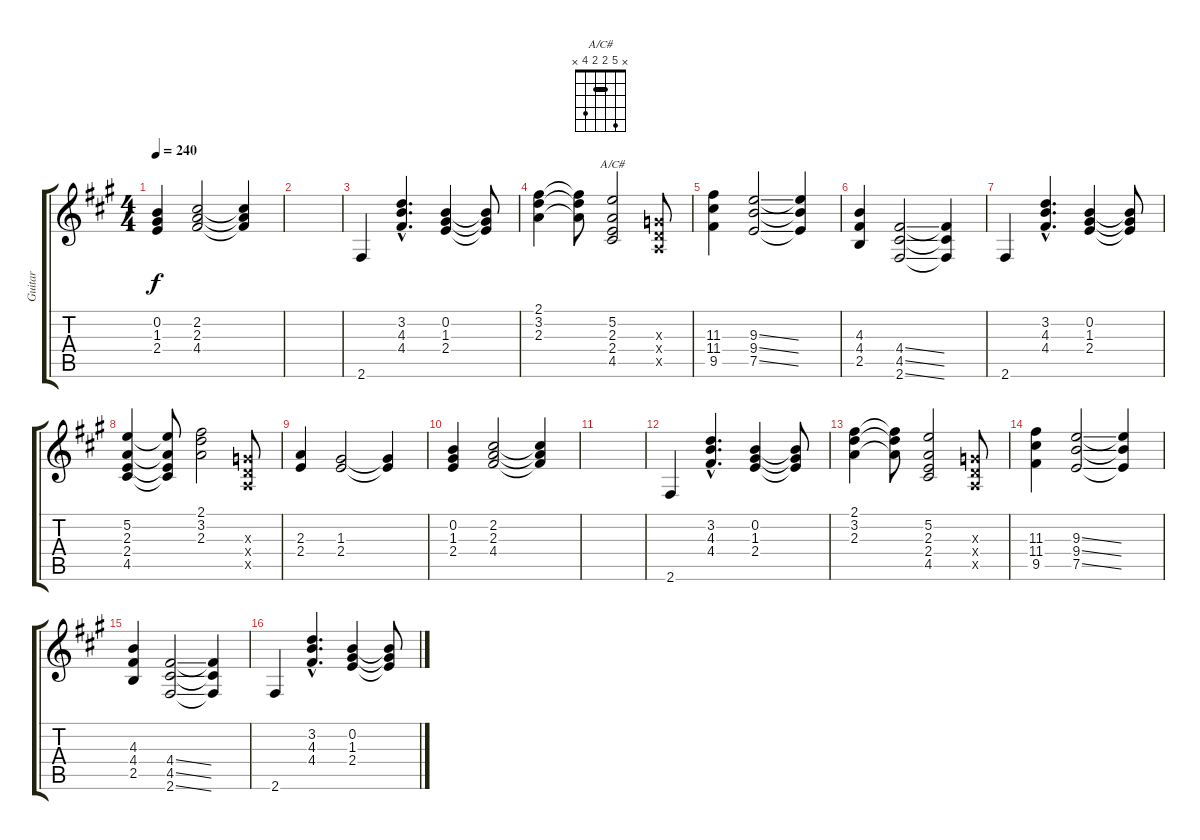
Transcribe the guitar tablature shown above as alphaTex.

\track ("Guitar" "Guitar") {instrument overdrivenguitar}
\staff {score tabs}
\tuning (E4 B3 G3 D3 A2 E2) {hide}
\chord ("A/C#" x 5 2 2 4 x) {barre 2}
\ts (4 4)
\tempo 240
\clef g2
\ks a
(0.2 1.3 2.4).4{dy f} (2.2 2.3 4.4).2 (2.2{t} 2.3{t} 4.4{t}).4 |
|
2.6.4 (3.2{hac} 4.3{hac} 4.4{hac}).4{d} (0.2 1.3 2.4).4 (0.2{t} 1.3{t} 2.4{t}).8 |
(2.1 3.2 2.3).4 (2.1{t} 3.2{t} 2.3{t}).8 (5.2 2.3 2.4 4.5).2{ch "A/C#"} (0.3{x} 0.4{x} 0.5{x}).8 |
(11.3 11.4 9.5).4 (9.3{ss} 9.4{ss} 7.5{ss}).2 (9.3{t} 9.4{t} 7.5{t}).4 |
(4.3 4.4 2.5).4 (4.4{ss} 4.5{ss} 2.6{ss}).2 (4.4{t} 4.5{t} 2.6{t}).4 |
2.6.4 (3.2{hac} 4.3{hac} 4.4{hac}).4{d} (0.2 1.3 2.4).4 (0.2{t} 1.3{t} 2.4{t}).8 |
(5.2 2.3 2.4 4.5).4 (5.2{t} 2.3{t} 2.4{t} 4.5{t}).8 (2.1 3.2 2.3).2 (0.3{x} 0.4{x} 0.5{x}).8 |
(2.3 2.4).4 (1.3 2.4).2 (1.3{t} 2.4{t}).4 |
(0.2 1.3 2.4).4 (2.2 2.3 4.4).2 (2.2{t} 2.3{t} 4.4{t}).4 |
|
2.6.4 (3.2{hac} 4.3{hac} 4.4{hac}).4{d} (0.2 1.3 2.4).4 (0.2{t} 1.3{t} 2.4{t}).8 |
(2.1 3.2 2.3).4 (2.1{t} 3.2{t} 2.3{t}).8 (5.2 2.3 2.4 4.5).2 (0.3{x} 0.4{x} 0.5{x}).8 |
(11.3 11.4 9.5).4 (9.3{ss} 9.4{ss} 7.5{ss}).2 (9.3{t} 9.4{t} 7.5{t}).4 |
(4.3 4.4 2.5).4 (4.4{ss} 4.5{ss} 2.6{ss}).2 (4.4{t} 4.5{t} 2.6{t}).4 |
2.6.4 (3.2{hac} 4.3{hac} 4.4{hac}).4{d} (0.2 1.3 2.4).4 (0.2{t} 1.3{t} 2.4{t}).8
